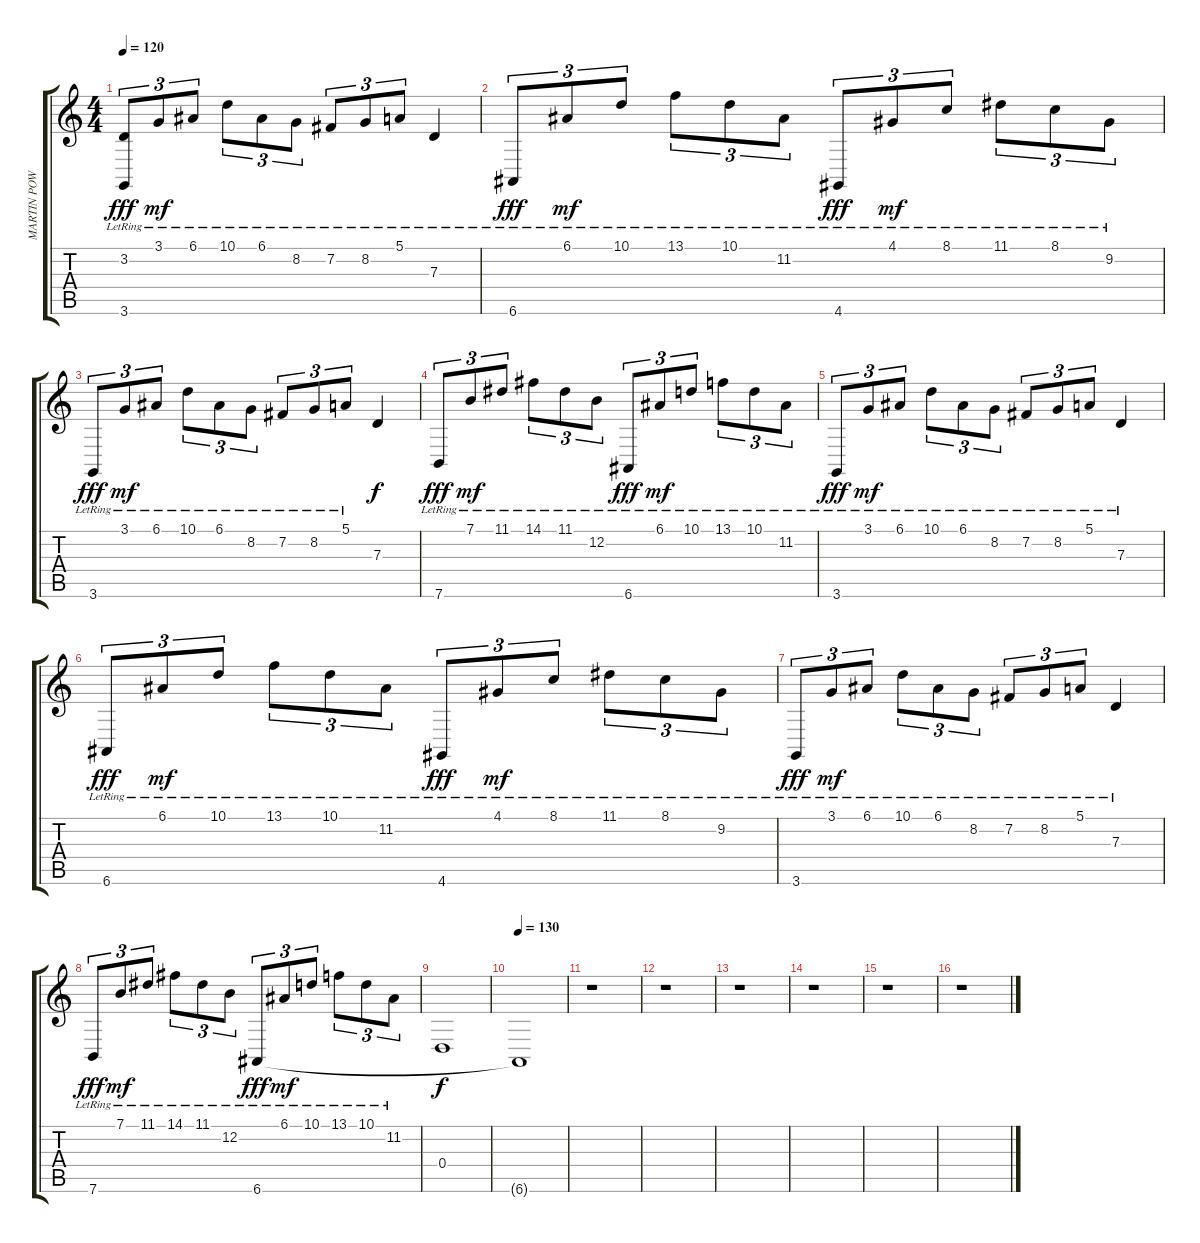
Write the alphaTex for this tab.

\track ("MARTIN POWELL" "MARTIN POW") {instrument acousticgrandpiano}
\staff {score tabs}
\tuning (E4 B3 G3 D3 A2 E2) {hide}
\ts (4 4)
\tempo 120
\clef g2
\ks c
(3.2{lr} 3.6{lr}).8{tu (3 2) dy fff} 3.1{lr}.8{tu (3 2) dy mf} 6.1{lr}.8{tu (3 2)} 10.1{lr}.8{tu (3 2)} 6.1{lr}.8{tu (3 2)} 8.2{lr}.8{tu (3 2)} 7.2{lr}.8{tu (3 2)} 8.2{lr}.8{tu (3 2)} 5.1{lr}.8{tu (3 2)} 7.3{lr}.4 |
6.6{lr}.8{tu (3 2) dy fff} 6.1{lr}.8{tu (3 2) dy mf} 10.1{lr}.8{tu (3 2)} 13.1{lr}.8{tu (3 2)} 10.1{lr}.8{tu (3 2)} 11.2{lr}.8{tu (3 2)} 4.6{lr}.8{tu (3 2) dy fff} 4.1{lr}.8{tu (3 2) dy mf} 8.1{lr}.8{tu (3 2)} 11.1{lr}.8{tu (3 2)} 8.1{lr}.8{tu (3 2)} 9.2{lr}.8{tu (3 2)} |
3.6{lr}.8{tu (3 2) dy fff} 3.1{lr}.8{tu (3 2) dy mf} 6.1{lr}.8{tu (3 2)} 10.1{lr}.8{tu (3 2)} 6.1{lr}.8{tu (3 2)} 8.2{lr}.8{tu (3 2)} 7.2{lr}.8{tu (3 2)} 8.2{lr}.8{tu (3 2)} 5.1{lr}.8{tu (3 2)} 7.3.4{dy f} |
7.6{lr}.8{tu (3 2) dy fff} 7.1{lr}.8{tu (3 2) dy mf} 11.1{lr}.8{tu (3 2)} 14.1{lr}.8{tu (3 2)} 11.1{lr}.8{tu (3 2)} 12.2{lr}.8{tu (3 2)} 6.6{lr}.8{tu (3 2) dy fff} 6.1{lr}.8{tu (3 2) dy mf} 10.1{lr}.8{tu (3 2)} 13.1{lr}.8{tu (3 2)} 10.1{lr}.8{tu (3 2)} 11.2{lr}.8{tu (3 2)} |
3.6{lr}.8{tu (3 2) dy fff} 3.1{lr}.8{tu (3 2) dy mf} 6.1{lr}.8{tu (3 2)} 10.1{lr}.8{tu (3 2)} 6.1{lr}.8{tu (3 2)} 8.2{lr}.8{tu (3 2)} 7.2{lr}.8{tu (3 2)} 8.2{lr}.8{tu (3 2)} 5.1{lr}.8{tu (3 2)} 7.3{lr}.4 |
6.6{lr}.8{tu (3 2) dy fff} 6.1{lr}.8{tu (3 2) dy mf} 10.1{lr}.8{tu (3 2)} 13.1{lr}.8{tu (3 2)} 10.1{lr}.8{tu (3 2)} 11.2{lr}.8{tu (3 2)} 4.6{lr}.8{tu (3 2) dy fff} 4.1{lr}.8{tu (3 2) dy mf} 8.1{lr}.8{tu (3 2)} 11.1{lr}.8{tu (3 2)} 8.1{lr}.8{tu (3 2)} 9.2{lr}.8{tu (3 2)} |
3.6{lr}.8{tu (3 2) dy fff} 3.1{lr}.8{tu (3 2) dy mf} 6.1{lr}.8{tu (3 2)} 10.1{lr}.8{tu (3 2)} 6.1{lr}.8{tu (3 2)} 8.2{lr}.8{tu (3 2)} 7.2{lr}.8{tu (3 2)} 8.2{lr}.8{tu (3 2)} 5.1{lr}.8{tu (3 2)} 7.3{lr}.4 |
7.6{lr}.8{tu (3 2) dy fff} 7.1{lr}.8{tu (3 2) dy mf} 11.1{lr}.8{tu (3 2)} 14.1{lr}.8{tu (3 2)} 11.1{lr}.8{tu (3 2)} 12.2{lr}.8{tu (3 2)} 6.6{lr}.8{tu (3 2) dy fff} 6.1{lr}.8{tu (3 2) dy mf} 10.1{lr}.8{tu (3 2)} 13.1{lr}.8{tu (3 2)} 10.1{lr}.8{tu (3 2)} 11.2{lr}.8{tu (3 2)} |
0.4.1{dy f} |
\tempo 130
6.6{t}.1 |
r.1 |
r.1 |
r.1 |
r.1 |
r.1 |
r.1
